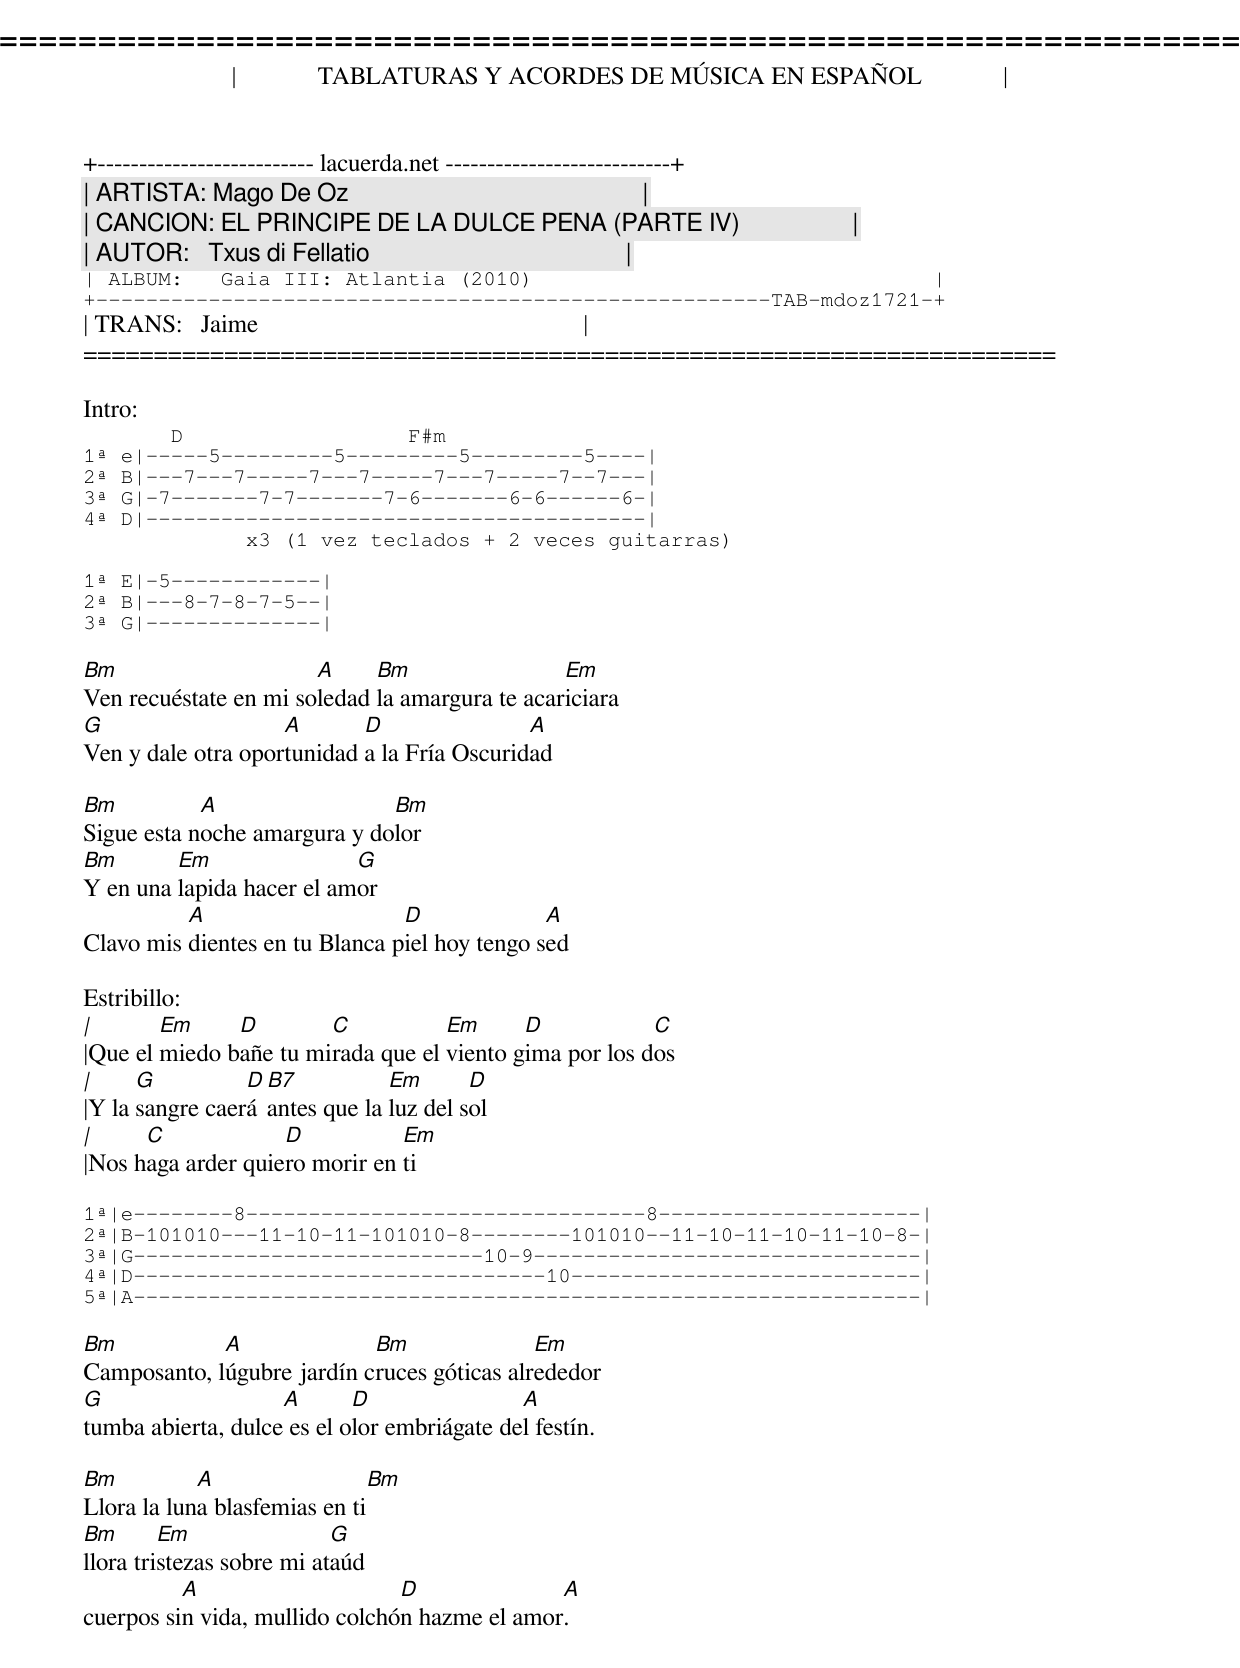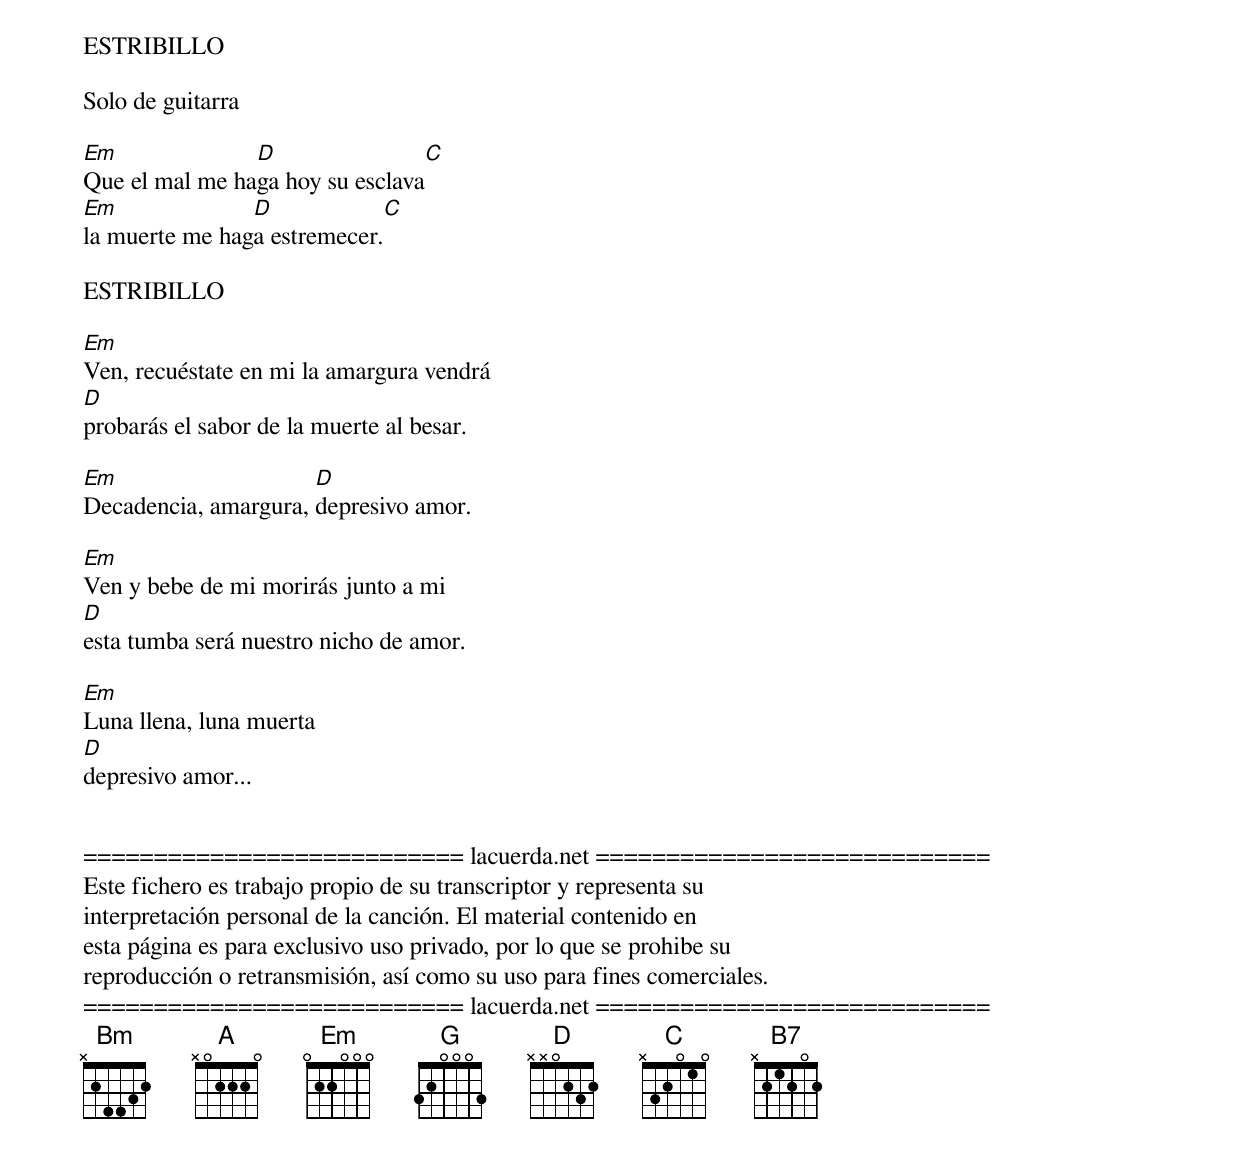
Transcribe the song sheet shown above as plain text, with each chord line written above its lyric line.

=====================================================================
|             TABLATURAS Y ACORDES DE MÚSICA EN ESPAÑOL             |
+-------------------------- lacuerda.net ---------------------------+
| ARTISTA: Mago De Oz                                               |
| CANCION: EL PRINCIPE DE LA DULCE PENA (PARTE IV)                  |
| AUTOR:   Txus di Fellatio                                         |
| ALBUM:   Gaia III: Atlantia (2010)                                |
+------------------------------------------------------TAB-mdoz1721-+
| TRANS:   Jaime                                                    |
=====================================================================

Intro:
       D                  F#m
1ª e|-----5---------5---------5---------5----|
2ª B|---7---7-----7---7-----7---7-----7--7---|
3ª G|-7-------7-7-------7-6-------6-6------6-|
4ª D|----------------------------------------|
             x3 (1 vez teclados + 2 veces guitarras)

1ª E|-5------------|
2ª B|---8-7-8-7-5--|
3ª G|--------------|

Bm                     A     Bm                 Em
Ven recuéstate en mi soledad la amargura te acariciara
G                   A       D                A
Ven y dale otra oportunidad a la Fría Oscuridad

Bm          A                 Bm
Sigue esta noche amargura y dolor
Bm       Em                G
Y en una lapida hacer el amor
          A                     D              A
Clavo mis dientes en tu Blanca piel hoy tengo sed

Estribillo:
|       Em     D        C           Em      D            C
|Que el miedo bañe tu mirada que el viento gima por los dos
|     G          D B7           Em       D
|Y la sangre caerá antes que la luz del sol
|     C             D           Em
|Nos haga arder quiero morir en ti

1ª|e--------8--------------------------------8---------------------|
2ª|B-101010---11-10-11-101010-8--------101010--11-10-11-10-11-10-8-|
3ª|G----------------------------10-9-------------------------------|
4ª|D---------------------------------10----------------------------|
5ª|A---------------------------------------------------------------|

Bm           A              Bm               Em
Camposanto, lúgubre jardín cruces góticas alrededor
G                   A       D                A
tumba abierta, dulce es el olor embriágate del festín.

Bm          A                 Bm
Llora la luna blasfemias en ti
Bm       Em                G
llora tristezas sobre mi ataúd
          A                     D              A
cuerpos sin vida, mullido colchón hazme el amor.

ESTRIBILLO

Solo de guitarra

Em              D                C
Que el mal me haga hoy su esclava
Em              D                C
la muerte me haga estremecer.

ESTRIBILLO

Em
Ven, recuéstate en mi la amargura vendrá
D
probarás el sabor de la muerte al besar.

Em                    D
Decadencia, amargura, depresivo amor.

Em
Ven y bebe de mi morirás junto a mi
D
esta tumba será nuestro nicho de amor.

Em
Luna llena, luna muerta
D
depresivo amor...


=========================== lacuerda.net ============================
Este fichero es trabajo propio de su transcriptor y representa su
interpretación personal de la canción. El material contenido en
esta página es para exclusivo uso privado, por lo que se prohibe su
reproducción o retransmisión, así como su uso para fines comerciales.
=========================== lacuerda.net ============================
